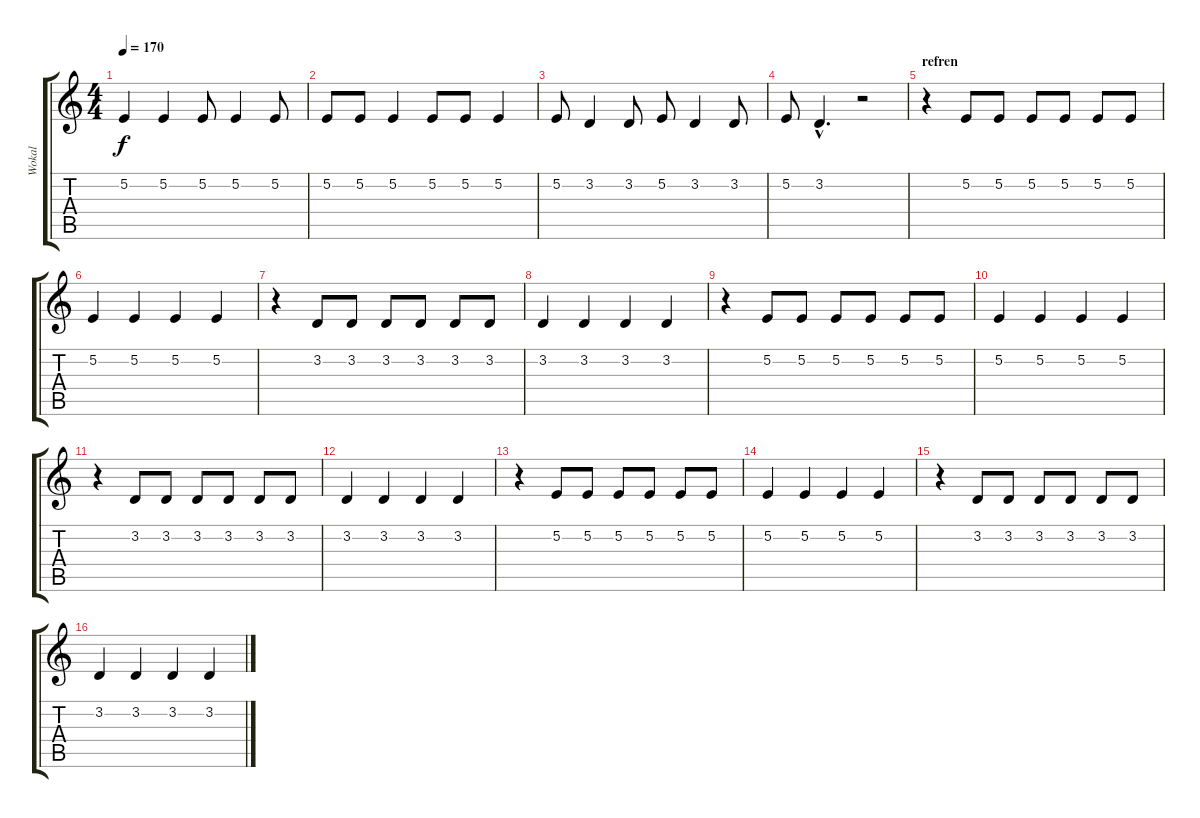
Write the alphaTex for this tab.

\track ("Wokal" "Wokal") {instrument voiceoohs}
\staff {score tabs}
\tuning (E4 B3 G3 D3 A2 E2) {hide}
\ts (4 4)
\tempo 170
\clef g2
\ks c
5.2.4{dy f} 5.2.4 5.2.8 5.2.4 5.2.8 |
5.2.8 5.2.8 5.2.4 5.2.8 5.2.8 5.2.4 |
5.2.8 3.2.4 3.2.8 5.2.8 3.2.4 3.2.8 |
5.2.8 3.2{hac}.4{d} r.2 |
\section ("" "refren")
r.4 5.2.8 5.2.8 5.2.8 5.2.8 5.2.8 5.2.8 |
5.2.4 5.2.4 5.2.4 5.2.4 |
r.4 3.2.8 3.2.8 3.2.8 3.2.8 3.2.8 3.2.8 |
3.2.4 3.2.4 3.2.4 3.2.4 |
r.4 5.2.8 5.2.8 5.2.8 5.2.8 5.2.8 5.2.8 |
5.2.4 5.2.4 5.2.4 5.2.4 |
r.4 3.2.8 3.2.8 3.2.8 3.2.8 3.2.8 3.2.8 |
3.2.4 3.2.4 3.2.4 3.2.4 |
r.4 5.2.8 5.2.8 5.2.8 5.2.8 5.2.8 5.2.8 |
5.2.4 5.2.4 5.2.4 5.2.4 |
r.4 3.2.8 3.2.8 3.2.8 3.2.8 3.2.8 3.2.8 |
3.2.4 3.2.4 3.2.4 3.2.4
